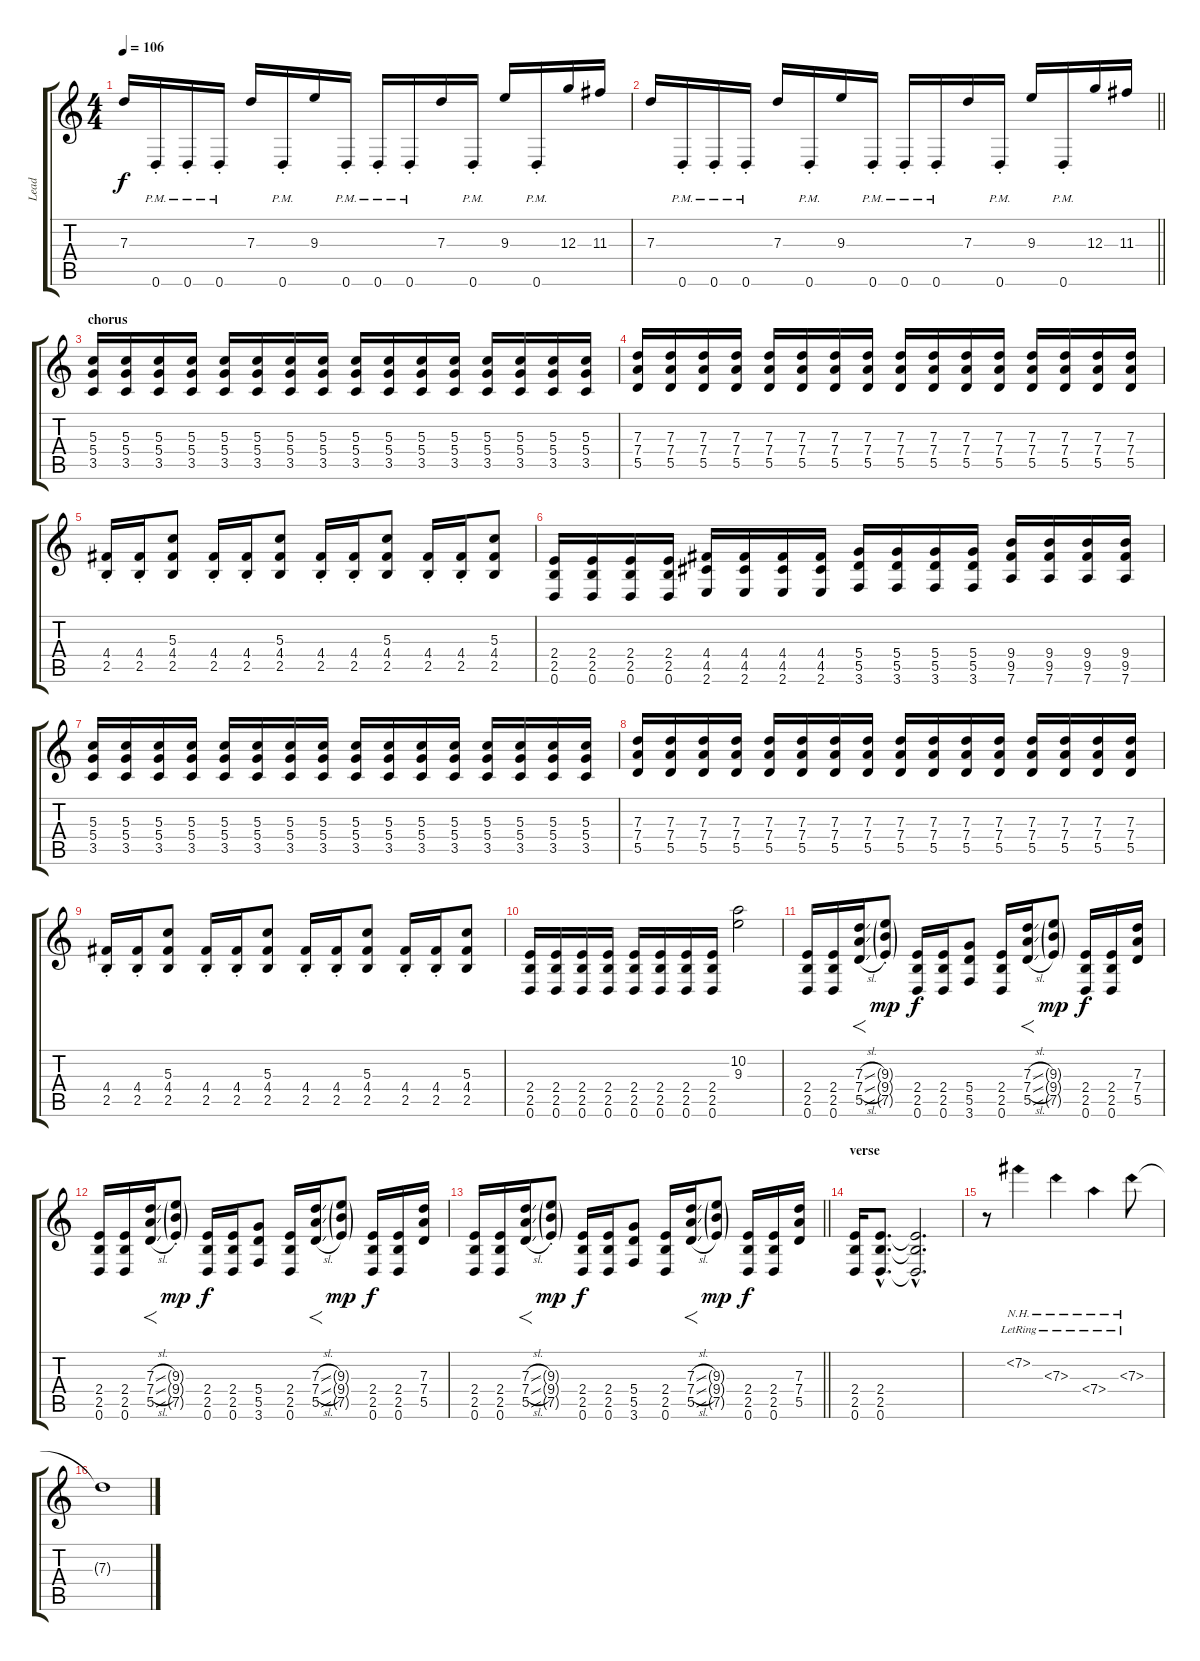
\track ("Lead" "Lead") {instrument overdrivenguitar}
\staff {score tabs}
\tuning (E4 B3 G3 D3 A2 D2) {hide}
\ts (4 4)
\tempo 106
\clef g2
\ks c
7.3.16{dy f} 0.6{pm st}.16 0.6{pm st}.16 0.6{pm st}.16 7.3.16 0.6{pm st}.16 9.3.16 0.6{pm st}.16 0.6{pm st}.16 0.6{pm st}.16 7.3.16 0.6{pm st}.16 9.3.16 0.6{pm st}.16 12.3.16 11.3.16 |
\barLineRight lightlight
7.3.16 0.6{pm st}.16 0.6{pm st}.16 0.6{pm st}.16 7.3.16 0.6{pm st}.16 9.3.16 0.6{pm st}.16 0.6{pm st}.16 0.6{pm st}.16 7.3.16 0.6{pm st}.16 9.3.16 0.6{pm st}.16 12.3.16 11.3.16 |
\section ("" "chorus")
(5.3 5.4 3.5).16 (5.3 5.4 3.5).16 (5.3 5.4 3.5).16 (5.3 5.4 3.5).16 (5.3 5.4 3.5).16 (5.3 5.4 3.5).16 (5.3 5.4 3.5).16 (5.3 5.4 3.5).16 (5.3 5.4 3.5).16 (5.3 5.4 3.5).16 (5.3 5.4 3.5).16 (5.3 5.4 3.5).16 (5.3 5.4 3.5).16 (5.3 5.4 3.5).16 (5.3 5.4 3.5).16 (5.3 5.4 3.5).16 |
(7.3 7.4 5.5).16 (7.3 7.4 5.5).16 (7.3 7.4 5.5).16 (7.3 7.4 5.5).16 (7.3 7.4 5.5).16 (7.3 7.4 5.5).16 (7.3 7.4 5.5).16 (7.3 7.4 5.5).16 (7.3 7.4 5.5).16 (7.3 7.4 5.5).16 (7.3 7.4 5.5).16 (7.3 7.4 5.5).16 (7.3 7.4 5.5).16 (7.3 7.4 5.5).16 (7.3 7.4 5.5).16 (7.3 7.4 5.5).16 |
(4.4{st} 2.5{st}).16 (4.4{st} 2.5{st}).16 (5.3 4.4 2.5).8 (4.4{st} 2.5{st}).16 (4.4{st} 2.5{st}).16 (5.3 4.4 2.5).8 (4.4{st} 2.5{st}).16 (4.4{st} 2.5{st}).16 (5.3 4.4 2.5).8 (4.4{st} 2.5{st}).16 (4.4{st} 2.5{st}).16 (5.3 4.4 2.5).8 |
(2.4 2.5 0.6).16 (2.4 2.5 0.6).16 (2.4 2.5 0.6).16 (2.4 2.5 0.6).16 (4.4 4.5 2.6).16 (4.4 4.5 2.6).16 (4.4 4.5 2.6).16 (4.4 4.5 2.6).16 (5.4 5.5 3.6).16 (5.4 5.5 3.6).16 (5.4 5.5 3.6).16 (5.4 5.5 3.6).16 (9.4 9.5 7.6).16 (9.4 9.5 7.6).16 (9.4 9.5 7.6).16 (9.4 9.5 7.6).16 |
(5.3 5.4 3.5).16 (5.3 5.4 3.5).16 (5.3 5.4 3.5).16 (5.3 5.4 3.5).16 (5.3 5.4 3.5).16 (5.3 5.4 3.5).16 (5.3 5.4 3.5).16 (5.3 5.4 3.5).16 (5.3 5.4 3.5).16 (5.3 5.4 3.5).16 (5.3 5.4 3.5).16 (5.3 5.4 3.5).16 (5.3 5.4 3.5).16 (5.3 5.4 3.5).16 (5.3 5.4 3.5).16 (5.3 5.4 3.5).16 |
(7.3 7.4 5.5).16 (7.3 7.4 5.5).16 (7.3 7.4 5.5).16 (7.3 7.4 5.5).16 (7.3 7.4 5.5).16 (7.3 7.4 5.5).16 (7.3 7.4 5.5).16 (7.3 7.4 5.5).16 (7.3 7.4 5.5).16 (7.3 7.4 5.5).16 (7.3 7.4 5.5).16 (7.3 7.4 5.5).16 (7.3 7.4 5.5).16 (7.3 7.4 5.5).16 (7.3 7.4 5.5).16 (7.3 7.4 5.5).16 |
(4.4{st} 2.5{st}).16 (4.4{st} 2.5{st}).16 (5.3 4.4 2.5).8 (4.4{st} 2.5{st}).16 (4.4{st} 2.5{st}).16 (5.3 4.4 2.5).8 (4.4{st} 2.5{st}).16 (4.4{st} 2.5{st}).16 (5.3 4.4 2.5).8 (4.4{st} 2.5{st}).16 (4.4{st} 2.5{st}).16 (5.3 4.4 2.5).8 |
(2.4 2.5 0.6).16 (2.4 2.5 0.6).16 (2.4 2.5 0.6).16 (2.4 2.5 0.6).16 (2.4 2.5 0.6).16 (2.4 2.5 0.6).16 (2.4 2.5 0.6).16 (2.4 2.5 0.6).16 (10.2 9.3).2 |
(2.4 2.5 0.6).16 (2.4 2.5 0.6).16 (7.3{sl} 7.4{sl} 5.5{sl}).16{f} (9.3{g st} 9.4{g st} 7.5{g st}).8{dy mp} (2.4 2.5 0.6).16{dy f} (2.4 2.5 0.6).16 (5.4 5.5 3.6).8 (2.4 2.5 0.6).16 (7.3{sl} 7.4{sl} 5.5{sl}).16{f} (9.3{g} 9.4{g} 7.5{g}).8{dy mp} (2.4 2.5 0.6).16{dy f} (2.4 2.5 0.6).16 (7.3 7.4 5.5).16 |
(2.4 2.5 0.6).16 (2.4 2.5 0.6).16 (7.3{sl} 7.4{sl} 5.5{sl}).16{f} (9.3{g st} 9.4{g st} 7.5{g st}).8{dy mp} (2.4 2.5 0.6).16{dy f} (2.4 2.5 0.6).16 (5.4 5.5 3.6).8 (2.4 2.5 0.6).16 (7.3{sl} 7.4{sl} 5.5{sl}).16{f} (9.3{g} 9.4{g} 7.5{g}).8{dy mp} (2.4 2.5 0.6).16{dy f} (2.4 2.5 0.6).16 (7.3 7.4 5.5).16 |
\barLineRight lightlight
(2.4 2.5 0.6).16 (2.4 2.5 0.6).16 (7.3{sl} 7.4{sl} 5.5{sl}).16{f} (9.3{g st} 9.4{g st} 7.5{g st}).8{dy mp} (2.4 2.5 0.6).16{dy f} (2.4 2.5 0.6).16 (5.4 5.5 3.6).8 (2.4 2.5 0.6).16 (7.3{sl} 7.4{sl} 5.5{sl}).16{f} (9.3{g} 9.4{g} 7.5{g}).8{dy mp} (2.4 2.5 0.6).16{dy f} (2.4 2.5 0.6).16 (7.3 7.4 5.5).16 |
\section ("" "verse")
(2.4 2.5 0.6).16 (2.4{hac} 2.5{hac} 0.6{hac}).8{d} (2.4{hac t} 2.5{hac t} 0.6{hac t}).2{d} |
r.8 7.2{nh lr}.4 7.3{nh lr}.4 7.4{nh lr}.4 7.3{nh lr}.8 |
7.3{t}.1
